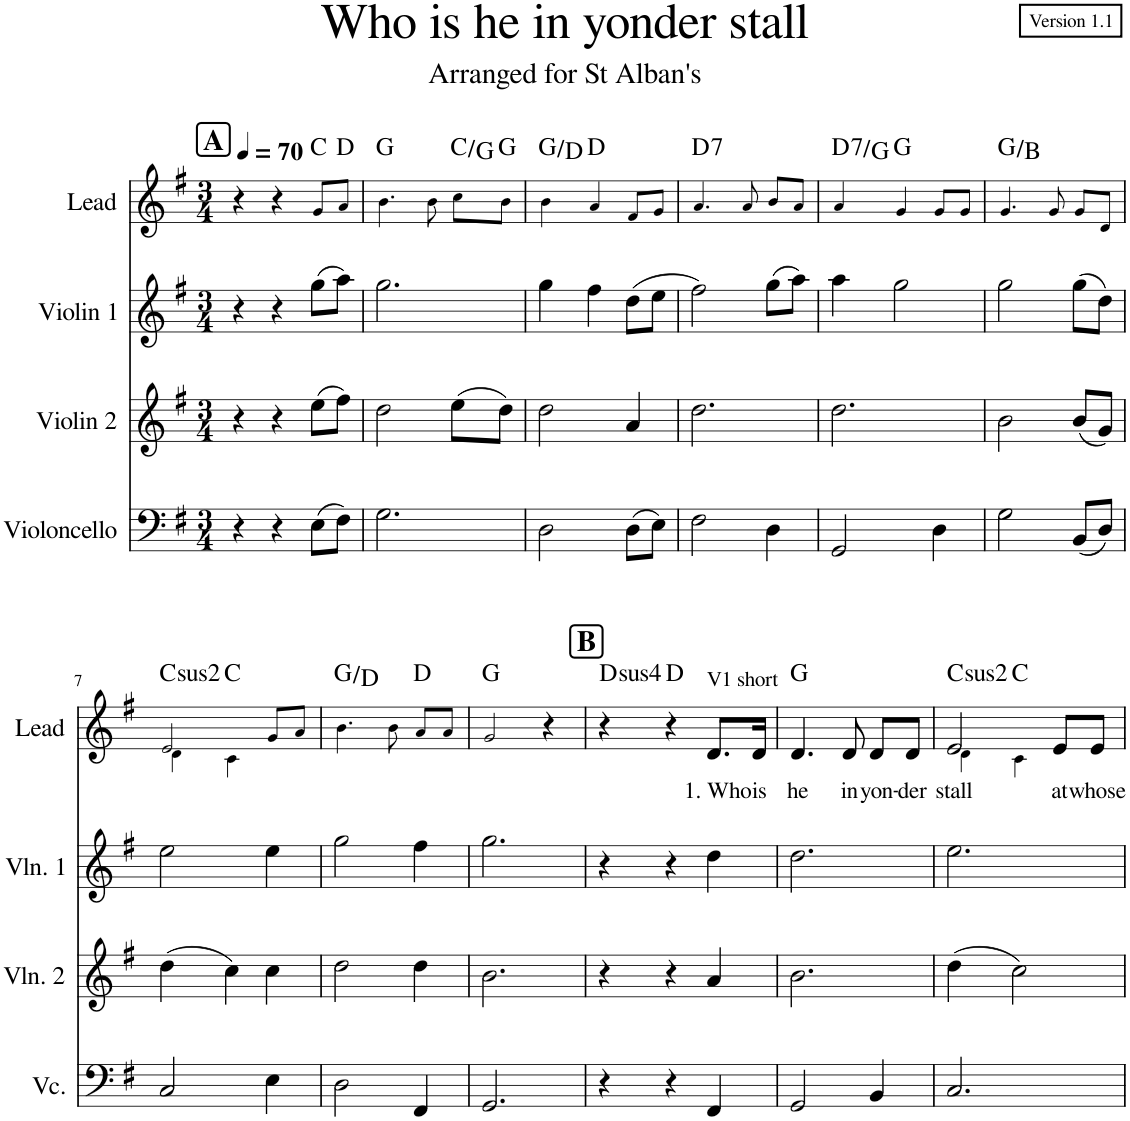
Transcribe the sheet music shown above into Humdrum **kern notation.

**kern	**kern	**kern	**kern	**text	**harte
*part4	*part3	*part2	*part1	*part1	*part1
*staff4	*staff3	*staff2	*staff1	*staff1	*
*I"Violoncello	*I"Violin 2	*I"Violin 1	*I"Lead	*	*
*I'Vc.	*I'Vln. 2	*I'Vln. 1	*I'Lead	*	*
*clefF4	*clefG2	*clefG2	*clefG2	*	*
*k[f#]	*k[f#]	*k[f#]	*k[f#]	*	*
*M3/4	*M3/4	*M3/4	*M3/4	*	*
*MM70	*MM70	*MM70	*MM70	*	*
!!LO:REH:place=s1:a:B:cj:fs=14:t=A
=1	=1	=1	=1	=1	=1
4r	4r	4r	4r	.	.
4r	4r	4r	4r	.	.
(8E\L	(8ee\L	(8gg\L	8g!/L	.	C:maj
8F#\J)	8ff#\J)	8aa\J)	8a!/J	.	D:maj
=2	=2	=2	=2	=2	=2
2.G\	2dd\	2.gg\	4.b!\	.	G:maj
.	.	.	8b!\	.	.
.	(8ee\L	.	8cc!\L	.	C:maj/5
.	8dd\J)	.	8b!\J	.	G:maj
=3	=3	=3	=3	=3	=3
2D\	2dd\	4gg\	4b!\	.	G:maj/5
.	.	4ff#\	4a!/	.	D:maj
(8D\L	4a/	(8dd\L	8f#!/L	.	.
8E\J)	.	8ee\J	8g!/J	.	.
=4	=4	=4	=4	=4	=4
!	!	!	!	!	!LO:H:kt=7
2F#\	2.dd\	2ff#\)	4.a!/	.	D:7
.	.	.	8a!/	.	.
4D\	.	(8gg\L	8b!/L	.	.
.	.	8aa\J)	8a!/J	.	.
=5	=5	=5	=5	=5	=5
!	!	!	!	!	!LO:H:kt=7
2GG/	2.dd\	4aa\	4a!/	.	D:7/4
.	.	2gg\	4g!/	.	G:maj
4D\	.	.	8g!/L	.	.
.	.	.	8g!/J	.	.
=6	=6	=6	=6	=6	=6
2G\	2b\	2gg\	4.g!/	.	G:maj/3
.	.	.	8g!/	.	.
(8BB/L	(8b/L	(8gg\L	8g!/L	.	.
8D/J)	8g/J)	8dd\J)	8d!/J	.	.
!!LO:LB:g=z
=7	=7	=7	=7	=7	=7
*	*	*	*^	*	*
!	!	!	!	!	!	!LO:H:kt=2
2C/	(4dd\	2ee\	2e!/	4d!\	.	C:(1,2,5)
.	4cc\)	.	.	4c!\	.	C:maj
4E\	4cc\	4ee\	8g!/L	4ryy	.	.
.	.	.	8a!/J	.	.	.
*	*	*	*v	*v	*	*
=8	=8	=8	=8	=8	=8
2D\	2dd\	2gg\	4.b!\	.	G:maj/5
.	.	.	8b!\	.	.
4FF#/	4dd\	4ff#\	8a!/L	.	D:maj
.	.	.	8a!/J	.	.
=9	=9	=9	=9	=9	=9
2.GG/	2.b\	2.gg\	2g!/	.	G:maj
.	.	.	4r	.	.
!!LO:REH:place=s1:a:B:cj:fs=14:t=B
=10	=10	=10	=10	=10	=10
!	!	!	!	!	!LO:H:kt=4
4r	4r	4r	4r	.	D:sus4
4r	4r	4r	4r	.	D:maj
!	!	!	!LO:TX:a:t=V1 short	!	!
!	!	!	!	!LO:LY:b	!
4FF#/	4a/	4dd\	8.d/L	1. Who	.
!	!	!	!	!LO:LY:b	!
.	.	.	16d/Jk	is	.
=11	=11	=11	=11	=11	=11
!	!	!	!	!LO:LY:b	!
2GG/	2.b\	2.dd\	4.d/	he	G:maj
!	!	!	!	!LO:LY:b	!
.	.	.	8d/	in	.
!	!	!	!	!LO:LY:b	!
4BB/	.	.	8d/L	yon-	.
!	!	!	!	!LO:LY:b	!
.	.	.	8d/J	-der	.
=12	=12	=12	=12	=12	=12
!	!	!	!	!LO:LY:b	!LO:H:kt=2
*	*	*	*^	*	*
2.C/	(4dd\	2.ee\	2e/	4d!\	stall	C:(1,2,5)
.	2cc\)	.	.	4c!\	.	C:maj
!	!	!	!	!	!LO:LY:b	!
.	.	.	8e/L	4ryy	at	.
!	!	!	!	!	!LO:LY:b	!
.	.	.	8e/J	.	whose	.
*	*	*	*v	*v	*	*
=	=	=	=	=	=
*-	*-	*-	*-	*-	*-
